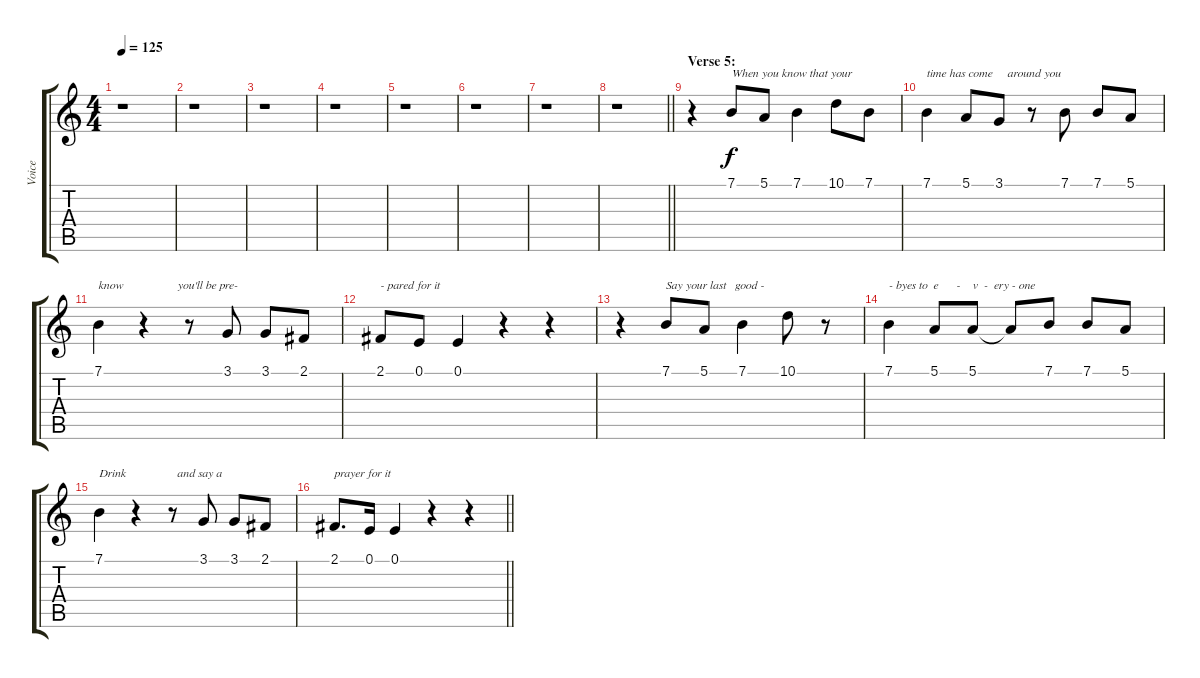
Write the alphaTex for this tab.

\track ("Voice" "Voice") {instrument electricgrandpiano}
\staff {score tabs}
\tuning (E4 B3 G3 D3 A2 E2) {hide}
\ts (4 4)
\tempo 125
\clef g2
\ks c
r.1{dy f} |
r.1 |
r.1 |
r.1 |
r.1 |
r.1 |
r.1 |
\barLineRight lightlight
r.1 |
\section ("" "Verse 5:")
r.4 7.1.8{txt "When you know that your"} 5.1.8 7.1.4 10.1.8 7.1.8 |
7.1.4{txt "time has come     around you"} 5.1.8 3.1.8 r.8 7.1.8 7.1.8 5.1.8 |
7.1.4{txt "know                  you'll be pre-"} r.4 r.8 3.1.8 3.1.8 2.1.8 |
2.1.8{txt "- pared for it "} 0.1.8 0.1.4 r.4 r.4 |
r.4 7.1.8{txt "Say your last   good -"} 5.1.8 7.1.4 10.1.8 r.8 |
7.1.4{txt "- byes to  e      -    v  -  ery - one"} 5.1.8 5.1.8 5.1{t}.8 7.1.8 7.1.8 5.1.8 |
7.1.4{txt "Drink                 and say a"} r.4 r.8 3.1.8 3.1.8 2.1.8 |
\barLineRight lightlight
2.1.8{d txt "prayer for it"} 0.1.16 0.1.4 r.4 r.4
